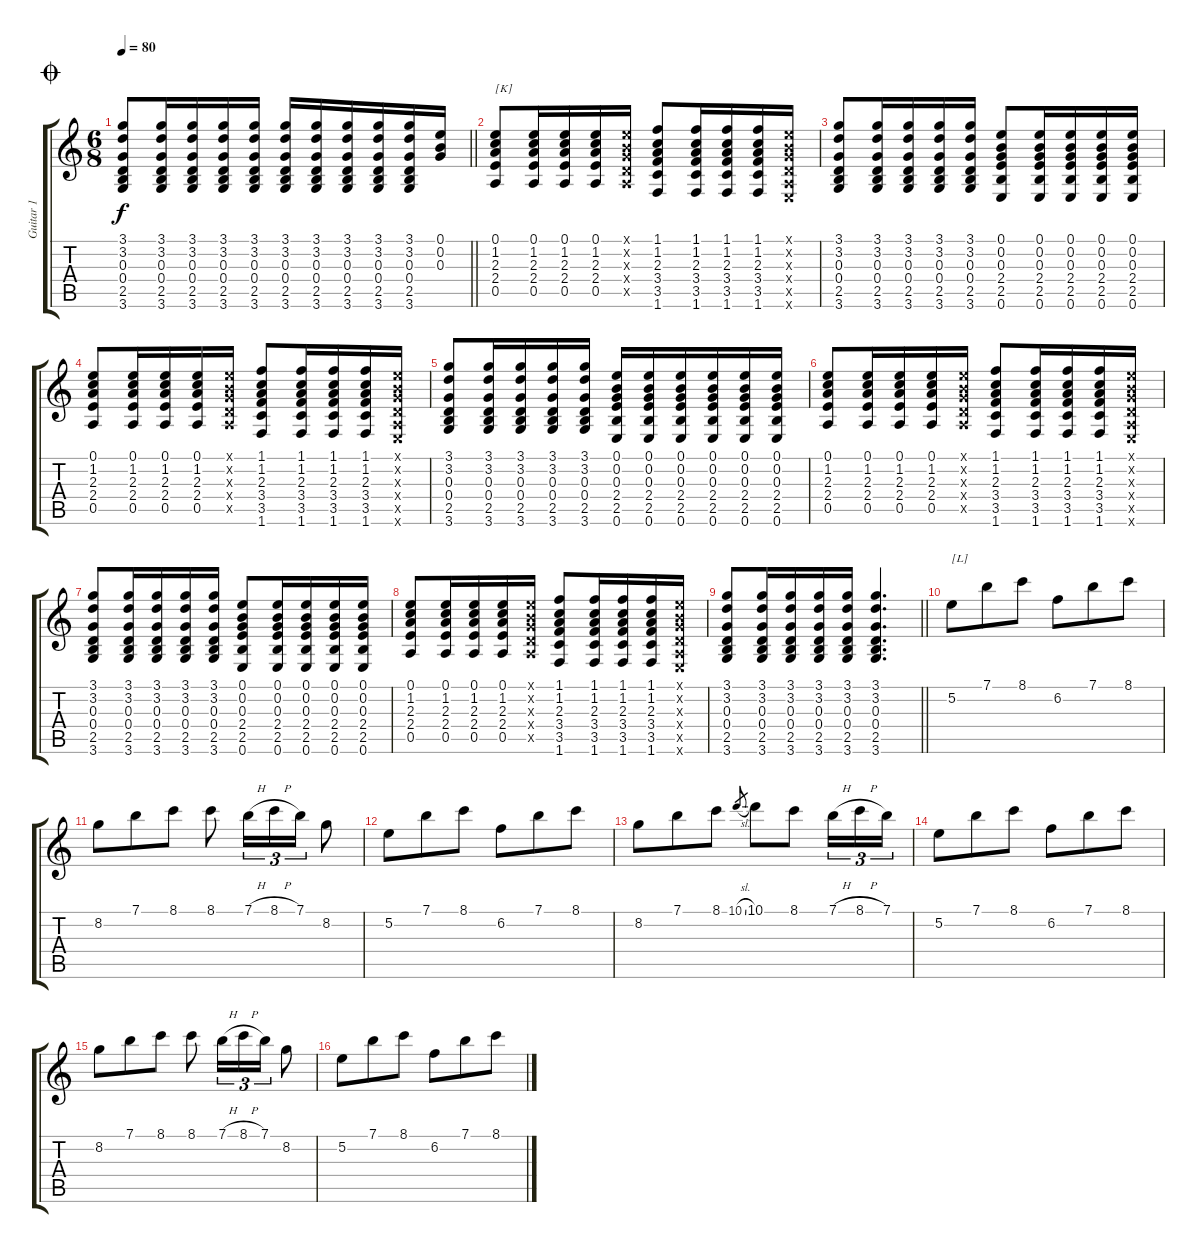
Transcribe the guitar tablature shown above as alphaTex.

\track ("Guitar 1" "Guitar 1") {instrument acousticguitarsteel}
\staff {score tabs}
\tuning (E4 B3 G3 D3 A2 E2) {hide}
\ts (6 8)
\jump coda
\tempo 80
\clef g2
\barLineRight lightlight
\ks c
(3.1 3.2 0.3 0.4 2.5 3.6).8{dy f} (3.1 3.2 0.3 0.4 2.5 3.6).16 (3.1 3.2 0.3 0.4 2.5 3.6).16 (3.1 3.2 0.3 0.4 2.5 3.6).16 (3.1 3.2 0.3 0.4 2.5 3.6).16 (3.1 3.2 0.3 0.4 2.5 3.6).16 (3.1 3.2 0.3 0.4 2.5 3.6).16 (3.1 3.2 0.3 0.4 2.5 3.6).16 (3.1 3.2 0.3 0.4 2.5 3.6).16 (3.1 3.2 0.3 0.4 2.5 3.6).16 (0.1 0.2 0.3).16 |
(0.1 1.2 2.3 2.4 0.5).8{txt "[K]"} (0.1 1.2 2.3 2.4 0.5).16 (0.1 1.2 2.3 2.4 0.5).16 (0.1 1.2 2.3 2.4 0.5).16 (0.1{x} 0.2{x} 0.3{x} 0.4{x} 0.5{x}).16 (1.1 1.2 2.3 3.4 3.5 1.6).8 (1.1 1.2 2.3 3.4 3.5 1.6).16 (1.1 1.2 2.3 3.4 3.5 1.6).16 (1.1 1.2 2.3 3.4 3.5 1.6).16 (0.1{x} 0.2{x} 0.3{x} 0.4{x} 0.5{x} 0.6{x}).16 |
(3.1 3.2 0.3 0.4 2.5 3.6).8 (3.1 3.2 0.3 0.4 2.5 3.6).16 (3.1 3.2 0.3 0.4 2.5 3.6).16 (3.1 3.2 0.3 0.4 2.5 3.6).16 (3.1 3.2 0.3 0.4 2.5 3.6).16 (0.1 0.2 0.3 2.4 2.5 0.6).8 (0.1 0.2 0.3 2.4 2.5 0.6).16 (0.1 0.2 0.3 2.4 2.5 0.6).16 (0.1 0.2 0.3 2.4 2.5 0.6).16 (0.1 0.2 0.3 2.4 2.5 0.6).16 |
(0.1 1.2 2.3 2.4 0.5).8 (0.1 1.2 2.3 2.4 0.5).16 (0.1 1.2 2.3 2.4 0.5).16 (0.1 1.2 2.3 2.4 0.5).16 (0.1{x} 0.2{x} 0.3{x} 0.4{x} 0.5{x}).16 (1.1 1.2 2.3 3.4 3.5 1.6).8 (1.1 1.2 2.3 3.4 3.5 1.6).16 (1.1 1.2 2.3 3.4 3.5 1.6).16 (1.1 1.2 2.3 3.4 3.5 1.6).16 (0.1{x} 0.2{x} 0.3{x} 0.4{x} 0.5{x} 0.6{x}).16 |
(3.1 3.2 0.3 0.4 2.5 3.6).8 (3.1 3.2 0.3 0.4 2.5 3.6).16 (3.1 3.2 0.3 0.4 2.5 3.6).16 (3.1 3.2 0.3 0.4 2.5 3.6).16 (3.1 3.2 0.3 0.4 2.5 3.6).16 (0.1 0.2 0.3 2.4 2.5 0.6).16 (0.1 0.2 0.3 2.4 2.5 0.6).16 (0.1 0.2 0.3 2.4 2.5 0.6).16 (0.1 0.2 0.3 2.4 2.5 0.6).16 (0.1 0.2 0.3 2.4 2.5 0.6).16 (0.1 0.2 0.3 2.4 2.5 0.6).16 |
(0.1 1.2 2.3 2.4 0.5).8 (0.1 1.2 2.3 2.4 0.5).16 (0.1 1.2 2.3 2.4 0.5).16 (0.1 1.2 2.3 2.4 0.5).16 (0.1{x} 0.2{x} 0.3{x} 0.4{x} 0.5{x}).16 (1.1 1.2 2.3 3.4 3.5 1.6).8 (1.1 1.2 2.3 3.4 3.5 1.6).16 (1.1 1.2 2.3 3.4 3.5 1.6).16 (1.1 1.2 2.3 3.4 3.5 1.6).16 (0.1{x} 0.2{x} 0.3{x} 0.4{x} 0.5{x} 0.6{x}).16 |
(3.1 3.2 0.3 0.4 2.5 3.6).8 (3.1 3.2 0.3 0.4 2.5 3.6).16 (3.1 3.2 0.3 0.4 2.5 3.6).16 (3.1 3.2 0.3 0.4 2.5 3.6).16 (3.1 3.2 0.3 0.4 2.5 3.6).16 (0.1 0.2 0.3 2.4 2.5 0.6).8 (0.1 0.2 0.3 2.4 2.5 0.6).16 (0.1 0.2 0.3 2.4 2.5 0.6).16 (0.1 0.2 0.3 2.4 2.5 0.6).16 (0.1 0.2 0.3 2.4 2.5 0.6).16 |
(0.1 1.2 2.3 2.4 0.5).8 (0.1 1.2 2.3 2.4 0.5).16 (0.1 1.2 2.3 2.4 0.5).16 (0.1 1.2 2.3 2.4 0.5).16 (0.1{x} 0.2{x} 0.3{x} 0.4{x} 0.5{x}).16 (1.1 1.2 2.3 3.4 3.5 1.6).8 (1.1 1.2 2.3 3.4 3.5 1.6).16 (1.1 1.2 2.3 3.4 3.5 1.6).16 (1.1 1.2 2.3 3.4 3.5 1.6).16 (0.1{x} 0.2{x} 0.3{x} 0.4{x} 0.5{x} 0.6{x}).16 |
\barLineRight lightlight
(3.1 3.2 0.3 0.4 2.5 3.6).8 (3.1 3.2 0.3 0.4 2.5 3.6).16 (3.1 3.2 0.3 0.4 2.5 3.6).16 (3.1 3.2 0.3 0.4 2.5 3.6).16 (3.1 3.2 0.3 0.4 2.5 3.6).16 (3.1 3.2 0.3 0.4 2.5 3.6).4{d} |
5.2.8{txt "[L]"} 7.1.8 8.1.8 6.2.8 7.1.8 8.1.8 |
8.2.8 7.1.8 8.1.8 8.1.8 7.1{h}.16{tu (3 2)} 8.1{h}.16{tu (3 2)} 7.1.16{tu (3 2)} 8.2.8 |
5.2.8 7.1.8 8.1.8 6.2.8 7.1.8 8.1.8 |
8.2.8 7.1.8 8.1.8 10.1{sl}.8{gr} 10.1.8 8.1.8 7.1{h}.16{tu (3 2)} 8.1{h}.16{tu (3 2)} 7.1.16{tu (3 2)} |
5.2.8 7.1.8 8.1.8 6.2.8 7.1.8 8.1.8 |
8.2.8 7.1.8 8.1.8 8.1.8 7.1{h}.16{tu (3 2)} 8.1{h}.16{tu (3 2)} 7.1.16{tu (3 2)} 8.2.8 |
5.2.8 7.1.8 8.1.8 6.2.8 7.1.8 8.1.8
